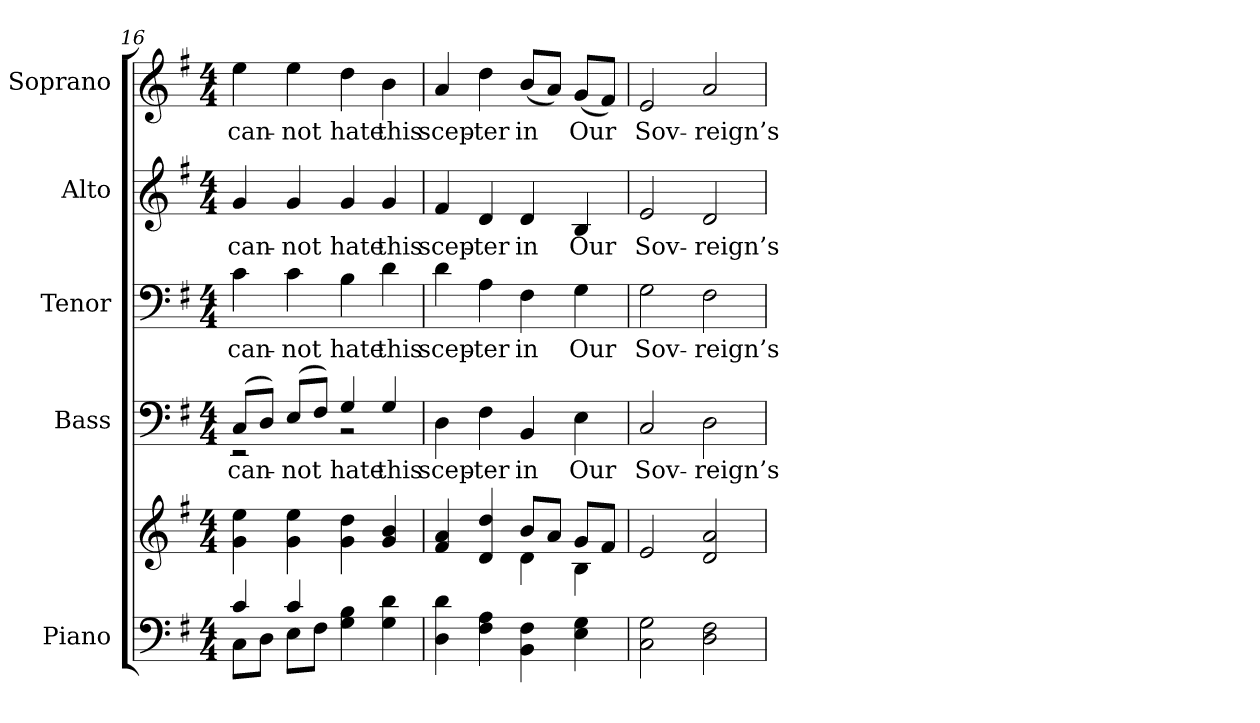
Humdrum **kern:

**kern	**kern	**kern	**text	**kern	**text	**kern	**text	**kern	**text
*part5	*part5	*part4	*part4	*part3	*part3	*part2	*part2	*part1	*part1
*staff6	*staff5	*staff4	*staff4	*staff3	*staff3	*staff2	*staff2	*staff1	*staff1
*I"Piano	*	*I"Bass	*	*I"Tenor	*	*I"Alto	*	*I"Soprano	*
*I'Pno.	*	*I'B.	*	*I'T.	*	*I'A.	*	*I'S.	*
*clefF4	*clefG2	*clefF4	*	*clefF4	*	*clefG2	*	*clefG2	*
*k[f#]	*k[f#]	*k[f#]	*	*k[f#]	*	*k[f#]	*	*k[f#]	*
*G:	*G:	*G:	*	*G:	*	*G:	*	*G:	*
*M4/4	*M4/4	*M4/4	*	*M4/4	*	*M4/4	*	*M4/4	*
=16	=16	=16	=16	=16	=16	=16	=16	=16	=16
*^	*	*	*	*	*	*	*	*	*
!	!	!	!	!LO:LY:b:color=#000000	!	!	!	!	!	!
*	*	*	*^	*	*	*	*	*	*	*
!	!	!	!	!	!	!	!LO:LY:b:color=#000000	!	!	!	!
!	!	!	!	!	!	!	!	!	!LO:LY:b:color=#000000	!	!
!	!	!	!	!	!	!	!	!	!	!	!LO:LY:b:color=#000000
4ci/	8Ci\L	4gi\ 4eei	(8Ci/L	2r	can-	4ci\	can-	4gi/	can-	4eei\	can-
.	8Di\J	.	8Di/J)	.	.	.	.	.	.	.	.
!	!	!	!	!	!LO:LY:b:color=#000000	!	!	!	!	!	!
!	!	!	!	!	!	!	!LO:LY:b:color=#000000	!	!	!	!
!	!	!	!	!	!	!	!	!	!LO:LY:b:color=#000000	!	!
!	!	!	!	!	!	!	!	!	!	!	!LO:LY:b:color=#000000
4ci/	8Ei\L	4gi\ 4eei	(8Ei/L	.	-not	4ci\	-not	4gi/	-not	4eei\	-not
.	8F#i\J	.	8F#i/J)	.	.	.	.	.	.	.	.
!	!	!	!	!	!LO:LY:b:color=#000000	!	!	!	!	!	!
!	!	!	!	!	!	!	!LO:LY:b:color=#000000	!	!	!	!
!	!	!	!	!	!	!	!	!	!LO:LY:b:color=#000000	!	!
!	!	!	!	!	!	!	!	!	!	!	!LO:LY:b:color=#000000
4Gi\ 4Bi	2ryy	4gi\ 4ddi	4Gi/	2r	hate	4Bi\	hate	4gi/	hate	4ddi\	hate
!	!	!	!	!	!LO:LY:b:color=#000000	!	!	!	!	!	!
!	!	!	!	!	!	!	!LO:LY:b:color=#000000	!	!	!	!
!	!	!	!	!	!	!	!	!	!LO:LY:b:color=#000000	!	!
!	!	!	!	!	!	!	!	!	!	!	!LO:LY:b:color=#000000
4Gi\ 4di	.	4gi/ 4bi	4Gi/	.	this	4di\	this	4gi/	this	4bi\	this
*v	*v	*	*v	*v	*	*	*	*	*	*	*
!!LO:PB:g=z
=17	=17	=17	=17	=17	=17	=17	=17	=17	=17
*	*^	*	*	*	*	*	*	*	*
!	!	!	!	!LO:LY:b:color=#000000	!	!	!	!	!	!
!	!	!	!	!	!	!LO:LY:b:color=#000000	!	!	!	!
!	!	!	!	!	!	!	!	!LO:LY:b:color=#000000	!	!
!	!	!	!	!	!	!	!	!	!	!LO:LY:b:color=#000000
4Di\ 4di	4f#i/ 4ai	2ryy	4Di\	scep-	4di\	scep-	4f#i/	scep-	4ai/	scep-
!	!	!	!	!LO:LY:b:color=#000000	!	!	!	!	!	!
!	!	!	!	!	!	!LO:LY:b:color=#000000	!	!	!	!
!	!	!	!	!	!	!	!	!LO:LY:b:color=#000000	!	!
!	!	!	!	!	!	!	!	!	!	!LO:LY:b:color=#000000
4F#i\ 4Ai	4di/ 4ddi	.	4F#i\	-ter	4Ai\	-ter	4di/	-ter	4ddi\	-ter
!	!	!	!	!LO:LY:b:color=#000000	!	!	!	!	!	!
!	!	!	!	!	!	!LO:LY:b:color=#000000	!	!	!	!
!	!	!	!	!	!	!	!	!LO:LY:b:color=#000000	!	!
!	!	!	!	!	!	!	!	!	!	!LO:LY:b:color=#000000
4BBi\ 4F#i	8bi/L	4di\	4BBi/	in	4F#i\	in	4di/	in	(8bi/L	in
.	8ai/J	.	.	.	.	.	.	.	8ai/J)	.
!	!	!	!	!LO:LY:b:color=#000000	!	!	!	!	!	!
!	!	!	!	!	!	!LO:LY:b:color=#000000	!	!	!	!
!	!	!	!	!	!	!	!	!LO:LY:b:color=#000000	!	!
!	!	!	!	!	!	!	!	!	!	!LO:LY:b:color=#000000
4Ei\ 4Gi	8gi/L	4Bi\	4Ei\	Our	4Gi\	Our	4Bi/	Our	(8gi/L	Our
.	8f#i/J	.	.	.	.	.	.	.	8f#i/J)	.
*	*v	*v	*	*	*	*	*	*	*	*
=18	=18	=18	=18	=18	=18	=18	=18	=18	=18
!	!	!	!LO:LY:b:color=#000000	!	!	!	!	!	!
!	!	!	!	!	!LO:LY:b:color=#000000	!	!	!	!
!	!	!	!	!	!	!	!LO:LY:b:color=#000000	!	!
!	!	!	!	!	!	!	!	!	!LO:LY:b:color=#000000
2Ci\ 2Gi	2ei/	2Ci/	Sov-	2Gi\	Sov-	2ei/	Sov-	2ei/	Sov-
!	!	!	!LO:LY:b:color=#000000	!	!	!	!	!	!
!	!	!	!	!	!LO:LY:b:color=#000000	!	!	!	!
!	!	!	!	!	!	!	!LO:LY:b:color=#000000	!	!
!	!	!	!	!	!	!	!	!	!LO:LY:b:color=#000000
2Di\ 2F#i	2di/ 2ai	2Di\	-reign’s	2F#i\	-reign’s	2di/	-reign’s	2ai/	-reign’s
=	=	=	=	=	=	=	=	=	=
*-	*-	*-	*-	*-	*-	*-	*-	*-	*-
